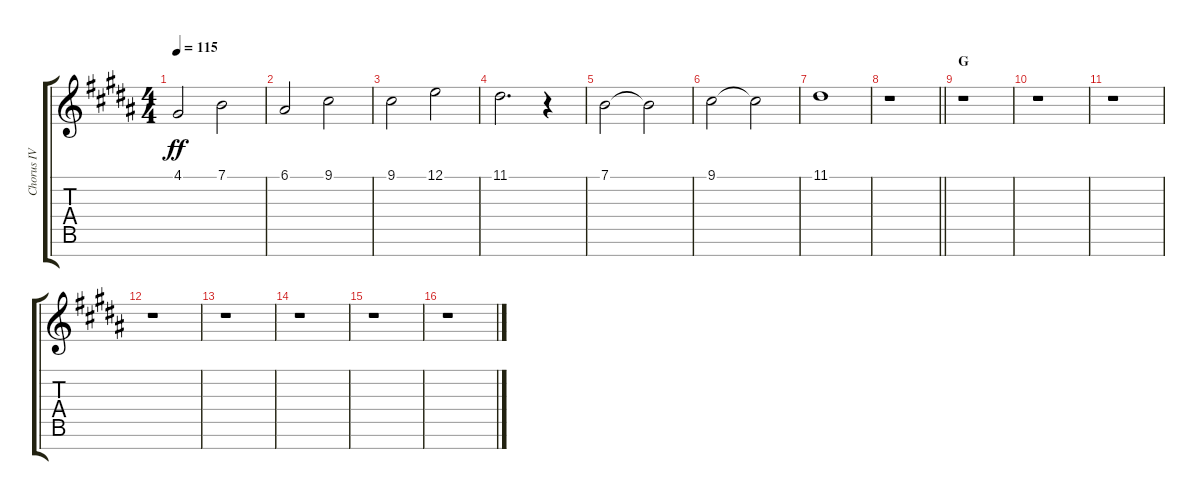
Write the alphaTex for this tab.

\track ("Chorus IV" "Chorus IV") {instrument voiceoohs}
\staff {score tabs}
\tuning (E4 B3 G3 D3 A2 E2 B1) {hide}
\ts (4 4)
\tempo 115
\clef g2
\ks b
4.1.2{dy ff} 7.1.2 |
6.1.2 9.1.2 |
9.1.2 12.1.2 |
11.1.2{d} r.4 |
7.1.2 7.1{t}.2 |
9.1.2 9.1{t}.2 |
11.1.1 |
\barLineRight lightlight
r.1 |
\section ("" "G")
r.1 |
r.1 |
r.1 |
r.1 |
r.1 |
r.1 |
r.1 |
r.1
